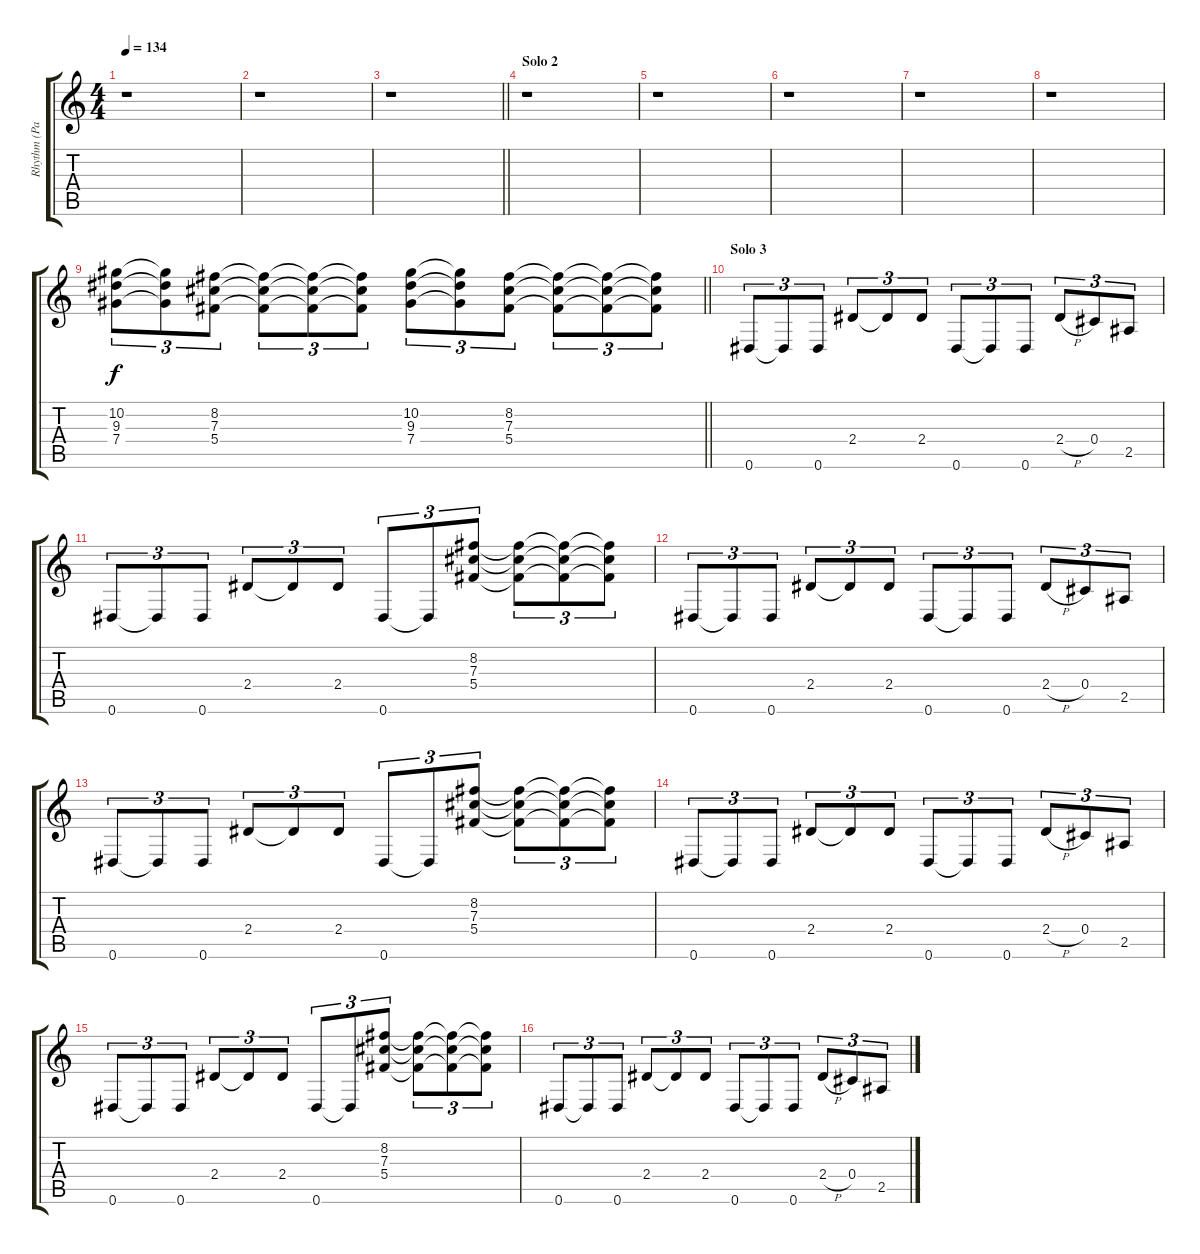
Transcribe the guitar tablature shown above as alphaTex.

\track ("Rhythm (Paul Stanley)" "Rhythm (Pa") {instrument distortionguitar}
\staff {score tabs}
\tuning (Eb4 Bb3 Gb3 Db3 Ab2 Eb2) {hide}
\ts (4 4)
\tempo 134
\clef g2
\ks c
r.1{dy f} |
r.1 |
\barLineRight lightlight
r.1 |
\section ("" "Solo 2")
r.1 |
r.1 |
r.1 |
r.1 |
r.1 |
\barLineRight lightlight
(10.2 9.3 7.4).8{tu (3 2)} (10.2{t} 9.3{t} 7.4{t}).8{tu (3 2)} (8.2 7.3 5.4).8{tu (3 2)} (8.2{t} 7.3{t} 5.4{t}).8{tu (3 2)} (8.2{t} 7.3{t} 5.4{t}).8{tu (3 2)} (8.2{t} 7.3{t} 5.4{t}).8{tu (3 2)} (10.2 9.3 7.4).8{tu (3 2)} (10.2{t} 9.3{t} 7.4{t}).8{tu (3 2)} (8.2 7.3 5.4).8{tu (3 2)} (8.2{t} 7.3{t} 5.4{t}).8{tu (3 2)} (8.2{t} 7.3{t} 5.4{t}).8{tu (3 2)} (8.2{t} 7.3{t} 5.4{t}).8{tu (3 2)} |
\section ("" "Solo 3")
0.6.8{tu (3 2)} 0.6{t}.8{tu (3 2)} 0.6.8{tu (3 2)} 2.4.8{tu (3 2)} 2.4{t}.8{tu (3 2)} 2.4.8{tu (3 2)} 0.6.8{tu (3 2)} 0.6{t}.8{tu (3 2)} 0.6.8{tu (3 2)} 2.4{h}.8{tu (3 2)} 0.4.8{tu (3 2)} 2.5.8{tu (3 2)} |
0.6.8{tu (3 2)} 0.6{t}.8{tu (3 2)} 0.6.8{tu (3 2)} 2.4.8{tu (3 2)} 2.4{t}.8{tu (3 2)} 2.4.8{tu (3 2)} 0.6.8{tu (3 2)} 0.6{t}.8{tu (3 2)} (8.2 7.3 5.4).8{tu (3 2)} (8.2{t} 7.3{t} 5.4{t}).8{tu (3 2)} (8.2{t} 7.3{t} 5.4{t}).8{tu (3 2)} (8.2{t} 7.3{t} 5.4{t}).8{tu (3 2)} |
0.6.8{tu (3 2)} 0.6{t}.8{tu (3 2)} 0.6.8{tu (3 2)} 2.4.8{tu (3 2)} 2.4{t}.8{tu (3 2)} 2.4.8{tu (3 2)} 0.6.8{tu (3 2)} 0.6{t}.8{tu (3 2)} 0.6.8{tu (3 2)} 2.4{h}.8{tu (3 2)} 0.4.8{tu (3 2)} 2.5.8{tu (3 2)} |
0.6.8{tu (3 2)} 0.6{t}.8{tu (3 2)} 0.6.8{tu (3 2)} 2.4.8{tu (3 2)} 2.4{t}.8{tu (3 2)} 2.4.8{tu (3 2)} 0.6.8{tu (3 2)} 0.6{t}.8{tu (3 2)} (8.2 7.3 5.4).8{tu (3 2)} (8.2{t} 7.3{t} 5.4{t}).8{tu (3 2)} (8.2{t} 7.3{t} 5.4{t}).8{tu (3 2)} (8.2{t} 7.3{t} 5.4{t}).8{tu (3 2)} |
0.6.8{tu (3 2)} 0.6{t}.8{tu (3 2)} 0.6.8{tu (3 2)} 2.4.8{tu (3 2)} 2.4{t}.8{tu (3 2)} 2.4.8{tu (3 2)} 0.6.8{tu (3 2)} 0.6{t}.8{tu (3 2)} 0.6.8{tu (3 2)} 2.4{h}.8{tu (3 2)} 0.4.8{tu (3 2)} 2.5.8{tu (3 2)} |
0.6.8{tu (3 2)} 0.6{t}.8{tu (3 2)} 0.6.8{tu (3 2)} 2.4.8{tu (3 2)} 2.4{t}.8{tu (3 2)} 2.4.8{tu (3 2)} 0.6.8{tu (3 2)} 0.6{t}.8{tu (3 2)} (8.2 7.3 5.4).8{tu (3 2)} (8.2{t} 7.3{t} 5.4{t}).8{tu (3 2)} (8.2{t} 7.3{t} 5.4{t}).8{tu (3 2)} (8.2{t} 7.3{t} 5.4{t}).8{tu (3 2)} |
0.6.8{tu (3 2)} 0.6{t}.8{tu (3 2)} 0.6.8{tu (3 2)} 2.4.8{tu (3 2)} 2.4{t}.8{tu (3 2)} 2.4.8{tu (3 2)} 0.6.8{tu (3 2)} 0.6{t}.8{tu (3 2)} 0.6.8{tu (3 2)} 2.4{h}.8{tu (3 2)} 0.4.8{tu (3 2)} 2.5.8{tu (3 2)}
